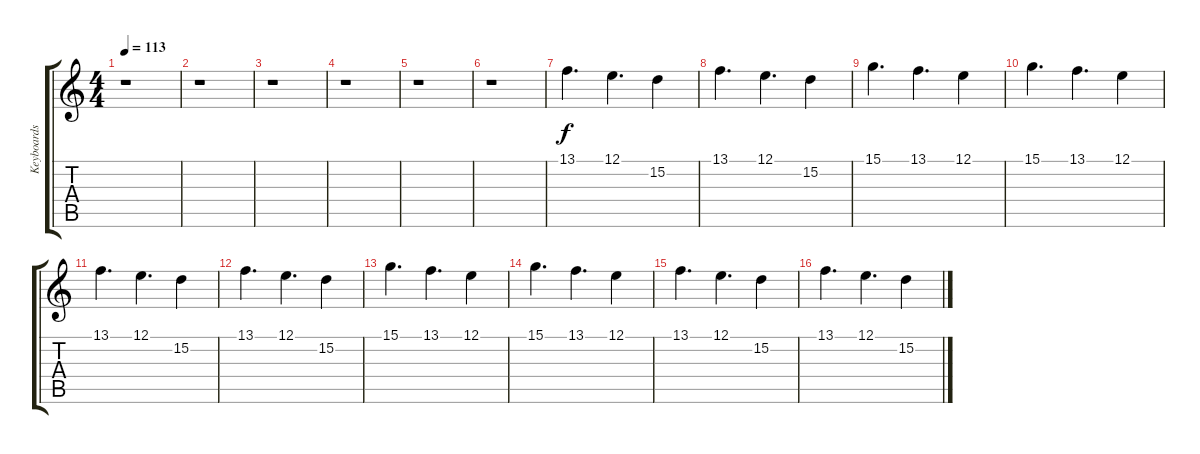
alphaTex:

\track ("Keyboards 2" "Keyboards ") {instrument lead1square}
\staff {score tabs}
\tuning (E4 B3 G3 D3 A2 E2) {hide}
\ts (4 4)
\tempo 113
\clef g2
\ks c
r.1{dy f} |
r.1 |
r.1 |
r.1 |
r.1 |
r.1 |
13.1.4{d} 12.1.4{d} 15.2.4 |
13.1.4{d} 12.1.4{d} 15.2.4 |
15.1.4{d} 13.1.4{d} 12.1.4 |
15.1.4{d} 13.1.4{d} 12.1.4 |
13.1.4{d} 12.1.4{d} 15.2.4 |
13.1.4{d} 12.1.4{d} 15.2.4 |
15.1.4{d} 13.1.4{d} 12.1.4 |
15.1.4{d} 13.1.4{d} 12.1.4 |
13.1.4{d} 12.1.4{d} 15.2.4 |
13.1.4{d} 12.1.4{d} 15.2.4
